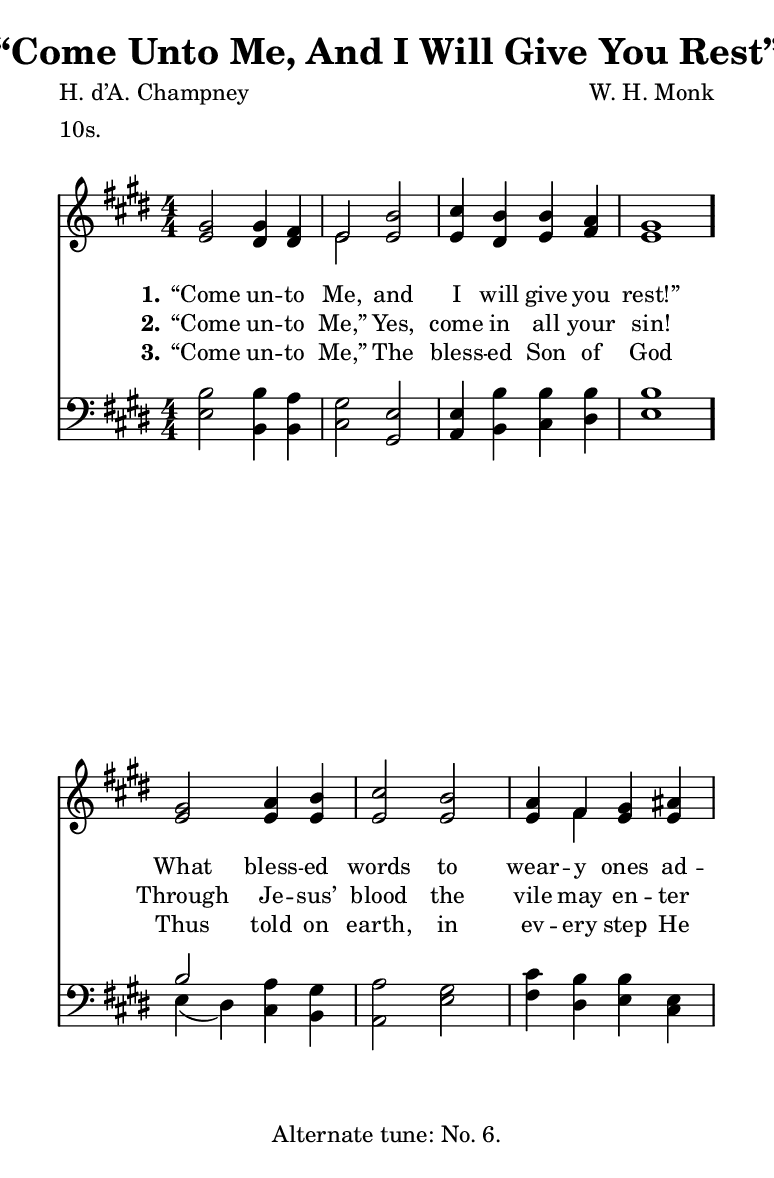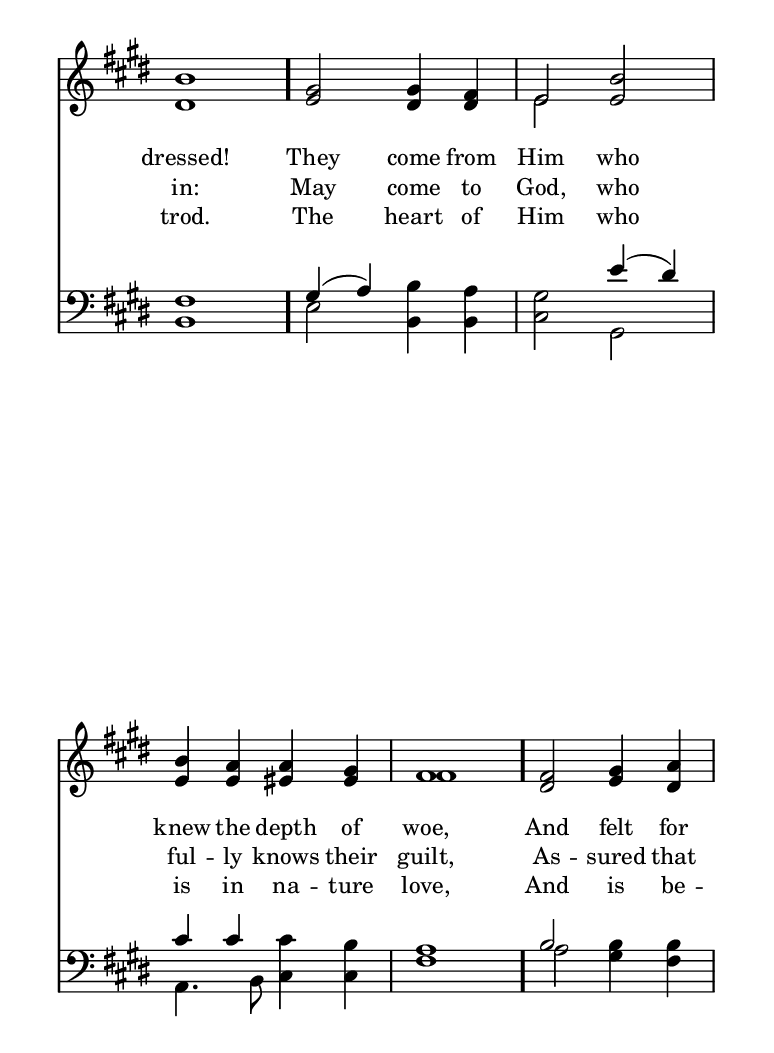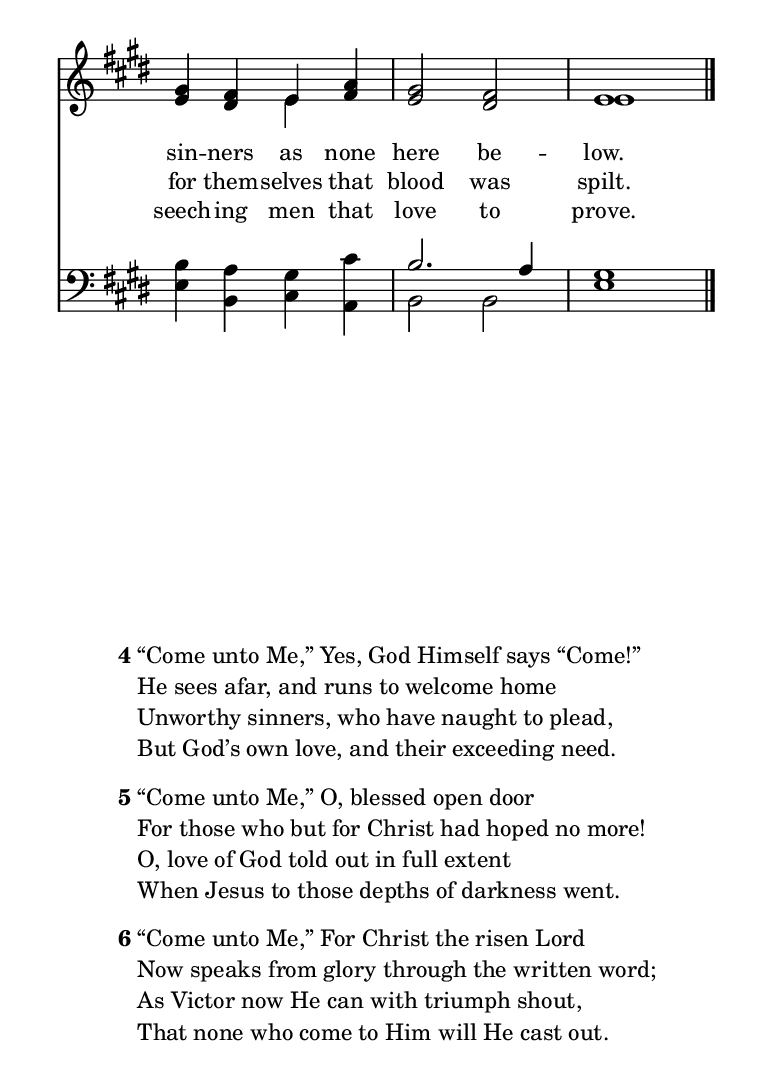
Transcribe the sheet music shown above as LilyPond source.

\include "common/global.ily"
\paper {
  \include "common/paper.ily"
  systems-per-page = #(cond (is-eogsized 3) (#t #f))
  oddFooterMarkup = \markup { \vspace #1 \fill-line { \on-the-fly \first-page "Alternate tune: No. 6." } }
}

\header{
  %gospel
  hymnnumber = "76"
  title = "“Come Unto Me, And I Will Give You Rest”"
  tunename = "Eventide"
  meter = "10s."
  poet = "H. d’A. Champney"
  composer = "W. H. Monk"
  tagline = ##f
}

% for fermata in MIDI
ta = { \tempo 4=110 }
tb = { \tempo 4=55  }

patternAA = { c2      c4 c4 | c2 c2      | c4  c4 c4 c4 | c1 }
patternAB = { c4( c4) c4 c4 | c2 c2      | c4  c4 c4 c4 | c1 }
patternAC = { c4( c4) c4 c4 | c2 c4( c4) | c4  c4 c4 c4 | c1 }
patternAD = { c2      c4 c4 | c2 c2      | c4. c8 c4 c4 | c1 }

patternBA = { c2 c4 c4 | c4 c4 c4 c4 | c2  c2 | c1 }
patternBB = { c2 c4 c4 | c4 c4 c4 c4 | c2. c4 | c1 }

global = {
  \include "common/overrides.ily"
  \override Staff.TimeSignature.style = #'numbered
  \time 4/4
  \override Score.MetronomeMark.transparent = ##t % hide all fermata changes too
  \ta
  \key e \major
  \autoBeamOff
}

notesSoprano = {
\global
\relative c'' {

  \changePitch \patternAA { gis gis fis | e b' | cis b b a | gis }
  \changePitch \patternAA { gis a b | cis b | a fis gis ais | b }
  \changePitch \patternAA { gis gis fis | e b' | b a a gis | fis }
  \changePitch \patternBA { fis gis a | gis fis e a | gis fis | e }

  \bar "|."

}
}

notesAlto = {
\global
\relative e' {

  \changePitch \patternAA { e dis dis | e e | e dis e fis | e }
  \changePitch \patternAA { e e e | e e | e fis e e | dis }
  \changePitch \patternAA { e dis dis | e e | e e eis eis | fis }
  \changePitch \patternBA { dis e dis | e dis e fis | e dis | e }

}
}

notesTenor = {
\global
\relative a {

  \changePitch \patternAA { b b a | gis e | e b' b b | b }
  \changePitch \patternAA { b a gis | a gis | cis b b e, | fis }
  \changePitch \patternAC { gis a b a | gis e' dis | cis cis cis b | a }
  \changePitch \patternBB { b b b | b a gis cis | b a | gis }

}
}

notesBass = {
\global
\relative f {

  \changePitch \patternAA { e b b | cis gis | a b cis dis | e }
  \changePitch \patternAB { e dis cis b | a e' | fis dis e cis | b }
  \changePitch \patternAD { e b b | cis gis | a b cis cis | fis }
  \changePitch \patternBA { a gis fis | e b cis a | b b e }

}
}

wordsA = \lyricmode {
\set stanza = "1."

“Come un -- to Me, and I will give you rest!” \bar "."
What bless -- ed words to wear -- y ones ad -- dressed! \bar "."
They come from Him who knew the depth of woe, \bar "."
And felt for sin -- ners as none here be -- low. \bar "."

}

wordsB = \lyricmode {
\set stanza = "2."

“Come un -- to Me,” Yes, come in all your sin!
Through Je -- sus’ blood the vile may en -- ter in:
May come to God, who ful -- ly knows their guilt,
As -- sured that for them -- selves that blood was spilt.

}

wordsC = \lyricmode {
\set stanza = "3."

“Come un -- to Me,” The bless -- ed Son of God
Thus told on earth, in ev -- ery step He trod.
The heart of Him who is in na -- ture love,
And is be -- seech -- ing men that love to prove.

}

wordsD = \markuplist {

\line { “Come unto Me,” Yes, God Himself says “Come!” }
\line { He sees afar, and runs to welcome home }
\line { Unworthy sinners, who have naught to plead, }
\line { But God’s own love, and their exceeding need. }

}

wordsE = \markuplist {

\line { “Come unto Me,” O, blessed open door }
\line { For those who but for Christ had hoped no more! }
\line { O, love of God told out in full extent }
\line { When Jesus to those depths of darkness went. }

}

wordsF = \markuplist {

\line { “Come unto Me,” For Christ the risen Lord }
\line { Now speaks from glory through the written word; }
\line { As Victor now He can with triumph shout, }
\line { That none who come to Him will He cast out. }

}

\score {
  \context ChoirStaff <<
    \context Staff = upper <<
      \set Staff.autoBeaming = ##f
      \set ChoirStaff.systemStartDelimiter = #'SystemStartBar
      \set ChoirStaff.printPartCombineTexts = ##f
      \partcombine #'(2 . 9) \notesSoprano \notesAlto
      \context NullVoice = sopranos { \voiceOne << \notesSoprano >> }
      \context NullVoice = altos { \voiceTwo << \notesAlto >> }
      \context Lyrics = one   \lyricsto sopranos \wordsA
      \context Lyrics = two   \lyricsto sopranos \wordsB
      \context Lyrics = three \lyricsto sopranos \wordsC
    >>
    \context Staff = men <<
      \set Staff.autoBeaming = ##f
      \clef bass
      \set ChoirStaff.printPartCombineTexts = ##f
      \partcombine #'(2 . 9) \notesTenor \notesBass
      \context NullVoice = tenors { \voiceOne << \notesTenor >> }
      \context NullVoice = basses { \voiceTwo << \notesBass >> }
    >>
  >>
  \layout {
    \include "common/layout.ily"
  }
  \midi{
    \include "common/midi.ily"
  }
}

\noPageBreak

\markup { \fill-line { \column {
  \line{ \bold 4 \column { \wordsD } } \combine \null \vspace #0.4
  \line{ \bold 5 \column { \wordsE } } \combine \null \vspace #0.4
  \line{ \bold 6 \column { \wordsF } } %\combine \null \vspace #0.4
  \vspace #2
} } }

\version "2.19.49"  % necessary for upgrading to future LilyPond versions.

% vi:set et ts=2 sw=2 ai nocindent syntax=lilypond:
